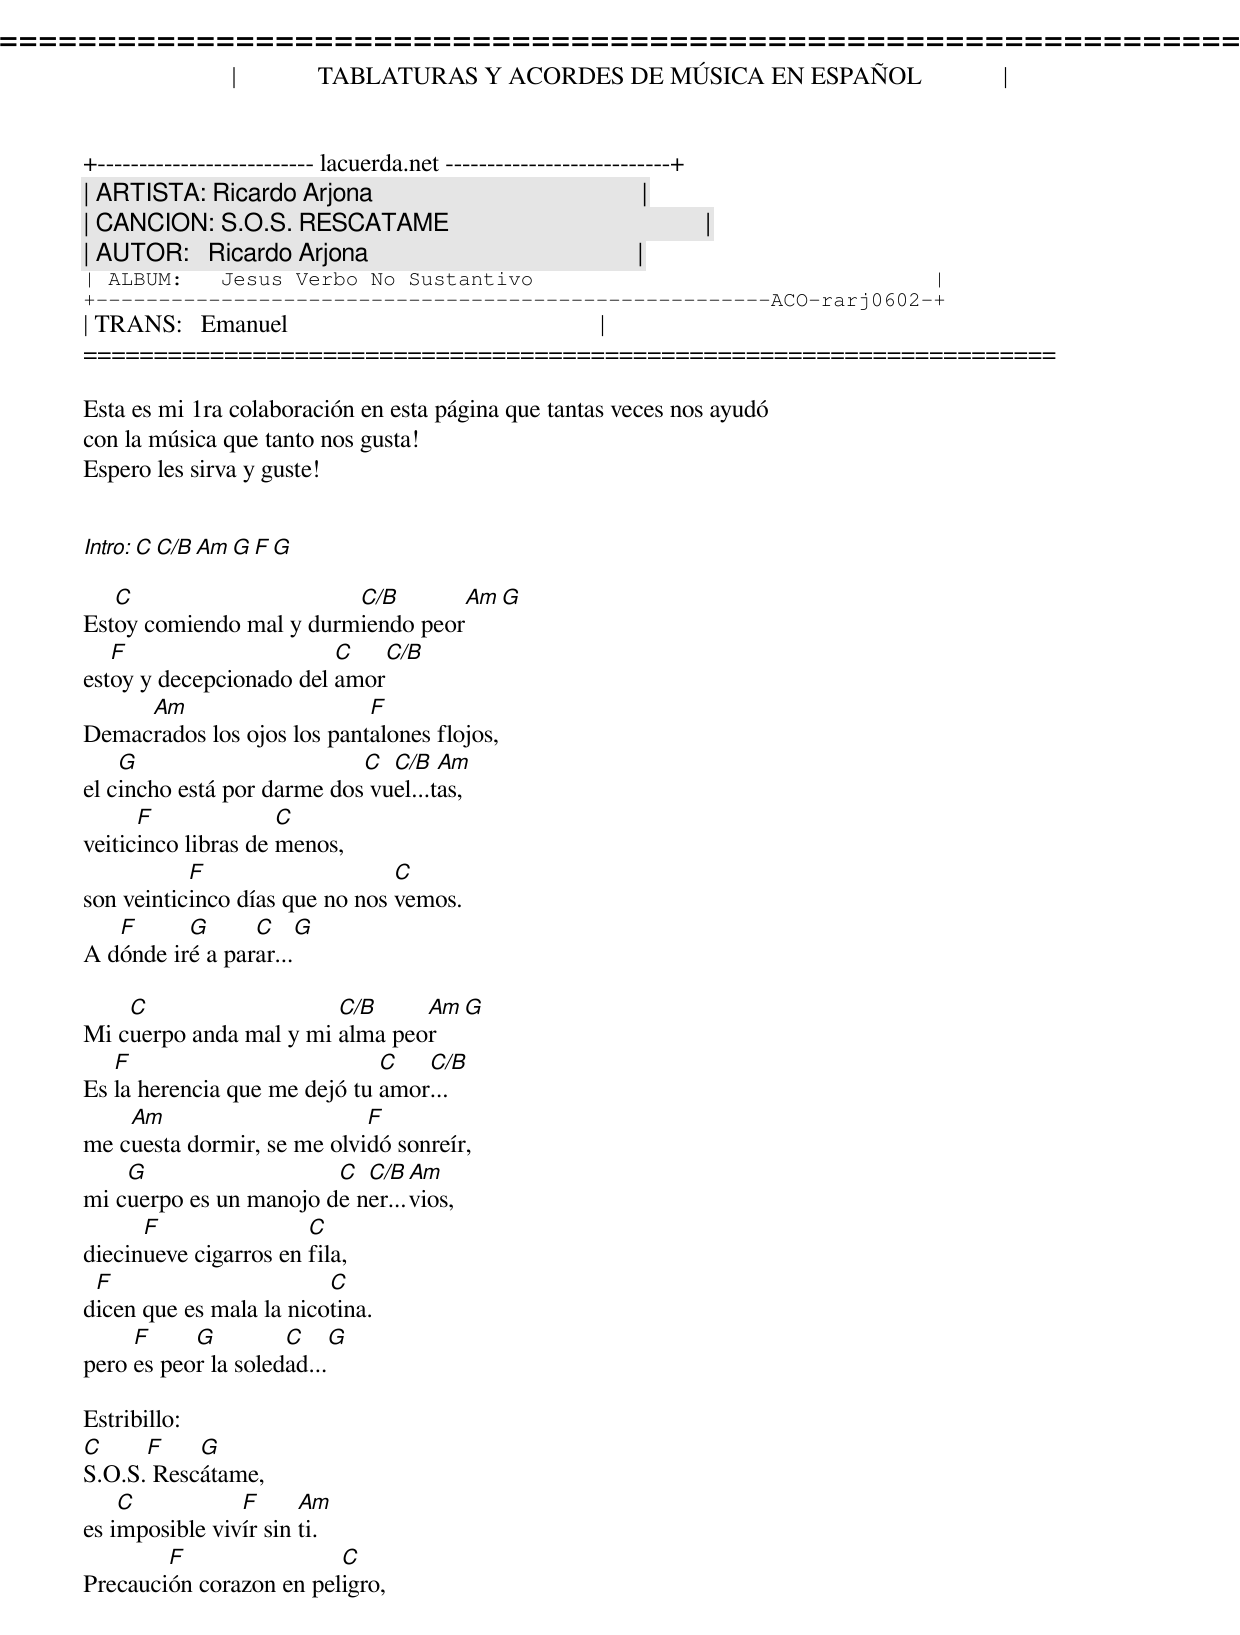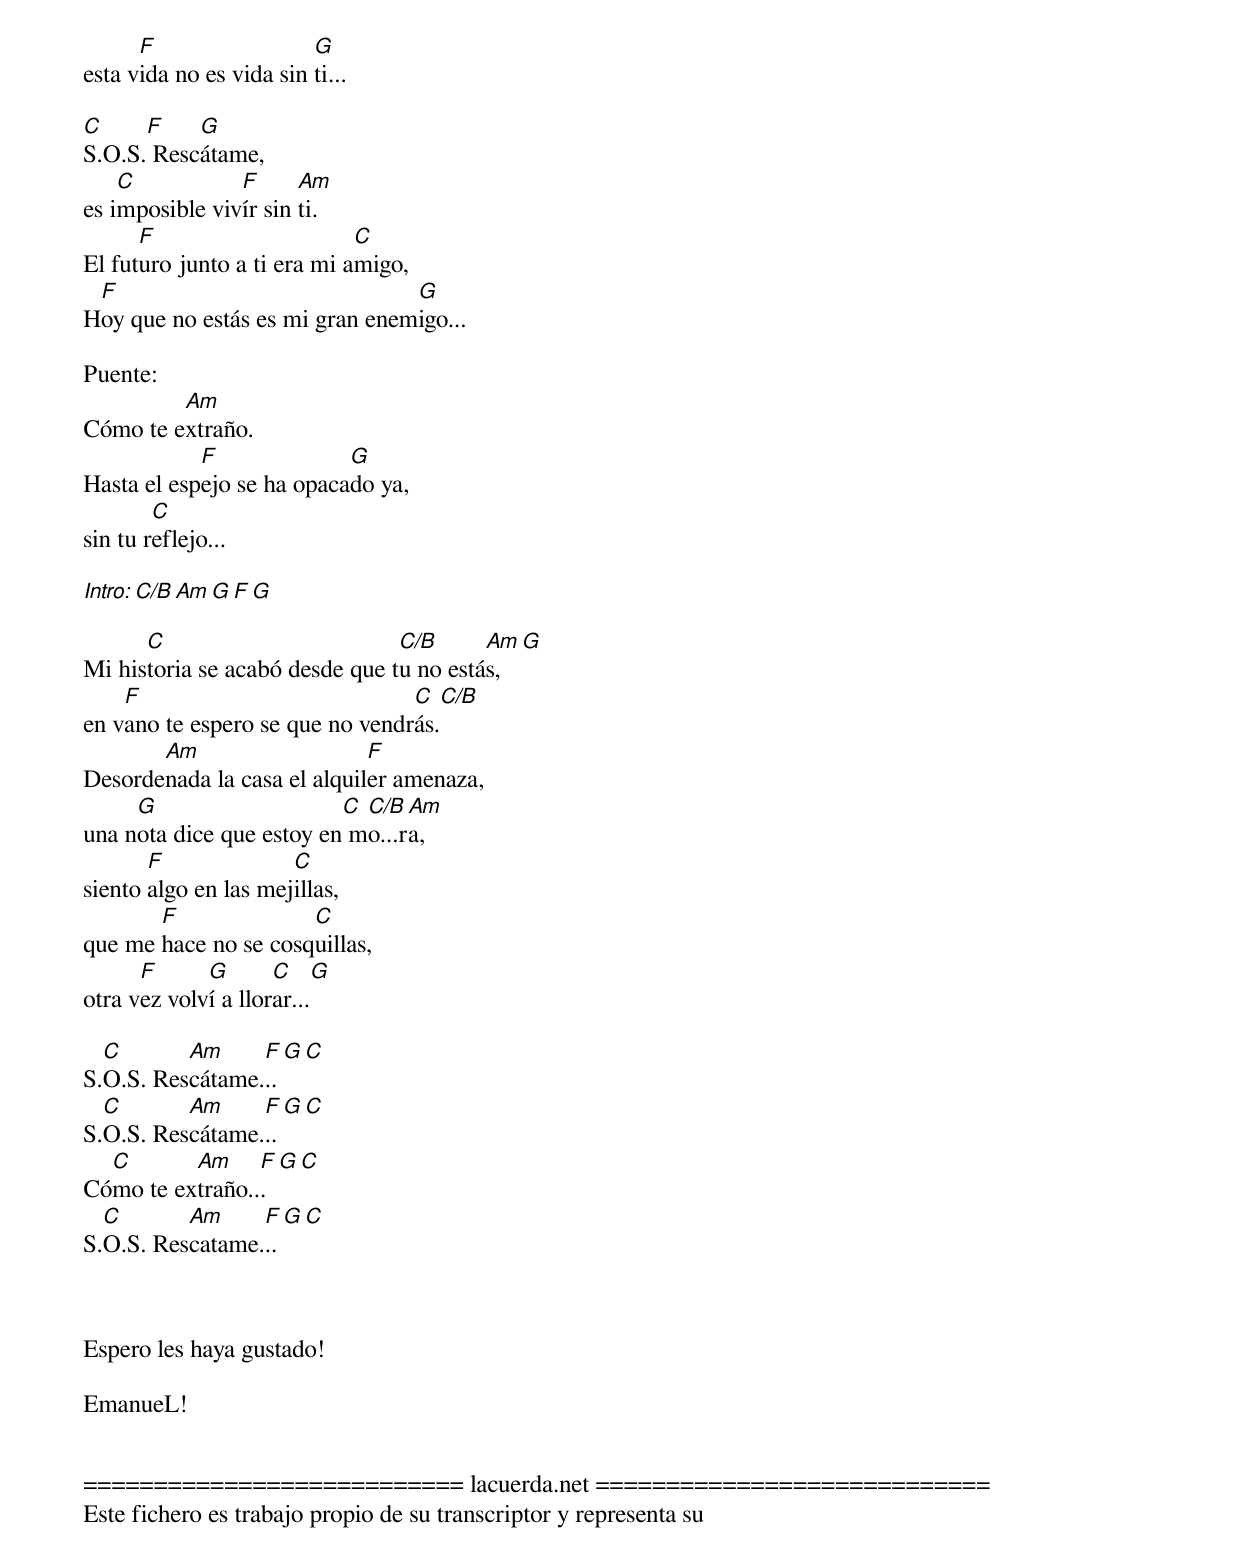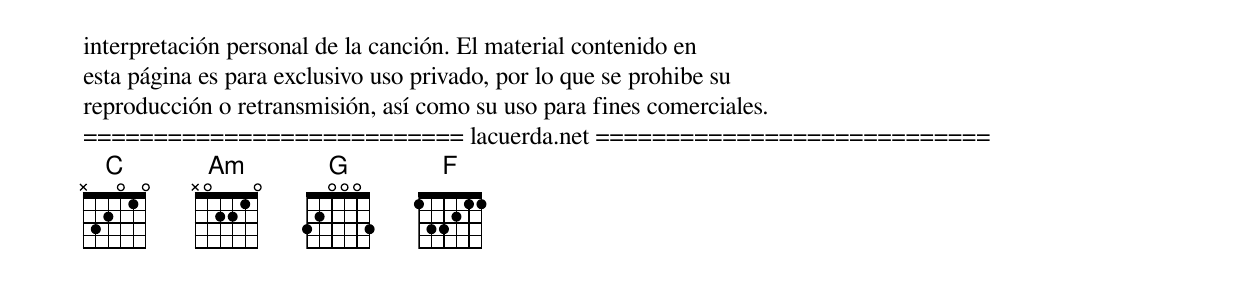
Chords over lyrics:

=====================================================================
|             TABLATURAS Y ACORDES DE MÚSICA EN ESPAÑOL             |
+-------------------------- lacuerda.net ---------------------------+
| ARTISTA: Ricardo Arjona                                           |
| CANCION: S.O.S. RESCATAME                                         |
| AUTOR:   Ricardo Arjona                                           |
| ALBUM:   Jesus Verbo No Sustantivo                                |
+------------------------------------------------------ACO-rarj0602-+
| TRANS:   Emanuel                                                  |
=====================================================================

Esta es mi 1ra colaboración en esta página que tantas veces nos ayudó
con la música que tanto nos gusta!
Espero les sirva y guste!


Intro: C C/B Am G F G

   C                     C/B       Am G
Estoy comiendo mal y durmiendo peor
   F                     C    C/B
estoy y decepcionado del amor
     Am                     F
Demacrados los ojos los pantalones flojos,
    G                       C  C/B   Am
el cincho está por darme dos vuel...tas,
      F              C
veiticinco libras de menos,
           F                    C
son veinticinco días que no nos vemos.
   F      G      C    G
A dónde iré a parar...

    C                   C/B     Am G
Mi cuerpo anda mal y mi alma peor
   F                          C   C/B
Es la herencia que me dejó tu amor...
    Am                      F
me cuesta dormir, se me olvidó sonreír,
    G                   C  C/B  Am
mi cuerpo es un manojo de ner...vios,
      F                C
diecinueve cigarros en fila,
 F                       C
dicen que es mala la nicotina.
     F     G         C    G
pero es peor la soledad...

Estribillo:
C     F    G
S.O.S. Rescátame,
    C           F      Am
es imposible vivír sin ti.
        F                C
Precaución corazon en peligro,
      F                  G
esta vida no es vida sin ti...

C     F    G
S.O.S. Rescátame,
    C           F      Am
es imposible vivír sin ti.
      F                      C
El futuro junto a ti era mi amigo,
 F                              G
Hoy que no estás es mi gran enemigo...

Puente:
         Am
Cómo te extraño.
            F              G
Hasta el espejo se ha opacado ya,
        C
sin tu reflejo...

Intro: C/B Am G F G

      C                         C/B      Am G
Mi historia se acabó desde que tu no estás,
    F                            C   C/B
en vano te espero se que no vendrás.
       Am                    F
Desordenada la casa el alquiler amenaza,
     G                    C C/B  Am
una nota dice que estoy en mo...ra,
       F              C
siento algo en las mejillas,
       F              C
que me hace no se cosquillas,
      F      G       C    G
otra vez volví a llorar...

  C       Am     F G C
S.O.S. Rescátame...
  C       Am     F G C
S.O.S. Rescátame...
  C       Am     F G C
Cómo te extraño...
  C       Am     F G C
S.O.S. Rescatame...



Espero les haya gustado!

EmanueL!


=========================== lacuerda.net ============================
Este fichero es trabajo propio de su transcriptor y representa su
interpretación personal de la canción. El material contenido en
esta página es para exclusivo uso privado, por lo que se prohibe su
reproducción o retransmisión, así como su uso para fines comerciales.
=========================== lacuerda.net ============================
